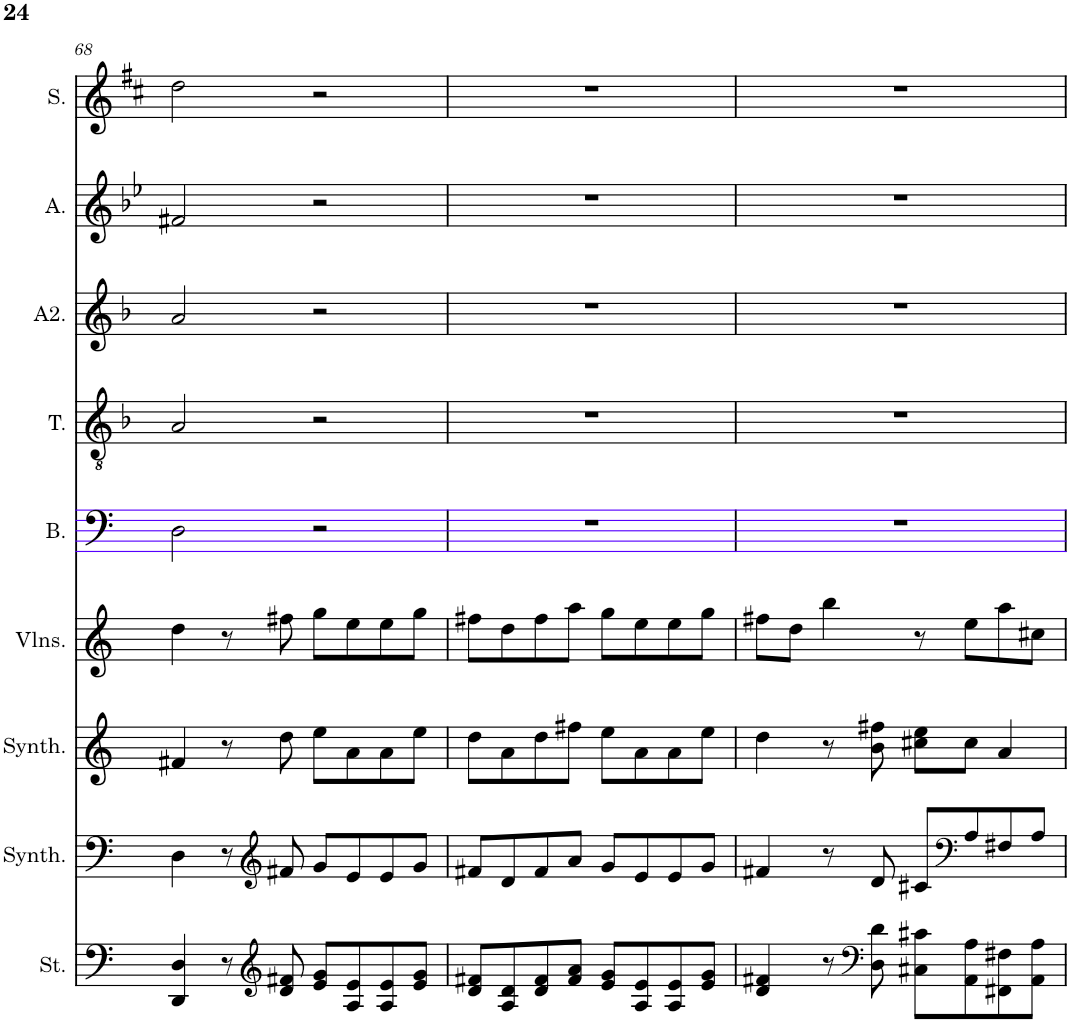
**kern	**kern	**kern	**kern	**kern	**kern	**kern	**kern	**kern
*part9	*part8	*part7	*part6	*part5	*part4	*part3	*part2	*part1
*staff9	*staff8	*staff7	*staff6	*staff5	*staff4	*staff3	*staff2	*staff1
*I"Cordes, D'Bass/Strings, etc	*I"Synthétiseur d'instruments à cordes, Synth strings, etc	*I"Synthétiseur d'instruments à cordes, Synth strings 2	*I"Violons, 1st violins	*I"Basse	*I"Ténor	*I"Alto 2	*I"Alto	*I"Soprano
*I'St.	*I'Synth.	*I'Synth.	*I'Vlns.	*I'B.	*I'T.	*I'A2.	*I'A.	*I'S.
!!LO:PB:g=z
*clefF4	*clefF4	*clefG2	*clefG2	*clefF4	*clefGv2	*clefG2	*clefG2	*clefG2
*k[]	*k[]	*k[]	*k[]	*k[]	*k[b-]	*k[b-]	*k[b-e-]	*k[f#c#]
*M4/4	*M4/4	*M4/4	*M4/4	*M4/4	*M4/4	*M4/4	*M4/4	*M4/4
=68	=68	=68	=68	=68	=68	=68	=68	=68
4DD/ 4D/	4D\	4f#X/	4dd\	2D\	2A/	2a/	2f#X/	2dd\
8r	8r	8r	8r	.	.	.	.	.
*clefG2	*clefG2	*	*	*	*	*	*	*
8d/ 8f#X/	8f#X/	8dd\	8ff#X\	.	.	.	.	.
8e/ 8g/L	8g/L	8ee\L	8gg\L	2r	2r	2r	2r	2r
8A/ 8e/	8e/	8a\	8ee\	.	.	.	.	.
8A/ 8e/	8e/	8a\	8ee\	.	.	.	.	.
8e/ 8g/J	8g/J	8ee\J	8gg\J	.	.	.	.	.
=69	=69	=69	=69	=69	=69	=69	=69	=69
8d/ 8f#X/L	8f#X/L	8dd\L	8ff#X\L	1r	1r	1r	1r	1r
8A/ 8d/	8d/	8a\	8dd\	.	.	.	.	.
8d/ 8f#/	8f#/	8dd\	8ff#\	.	.	.	.	.
8f#/ 8a/J	8a/J	8ff#X\J	8aa\J	.	.	.	.	.
8e/ 8g/L	8g/L	8ee\L	8gg\L	.	.	.	.	.
8A/ 8e/	8e/	8a\	8ee\	.	.	.	.	.
8A/ 8e/	8e/	8a\	8ee\	.	.	.	.	.
8e/ 8g/J	8g/J	8ee\J	8gg\J	.	.	.	.	.
=70	=70	=70	=70	=70	=70	=70	=70	=70
4d/ 4f#X/	4f#X/	4dd\	8ff#X\L	1r	1r	1r	1r	1r
.	.	.	8dd\J	.	.	.	.	.
8r	8r	8r	4bb\	.	.	.	.	.
*clefF4	*	*	*	*	*	*	*	*
8D\ 8d\	8d/	8b\ 8ff#X\	.	.	.	.	.	.
8C#X\ 8c#X\L	8c#X/L	8cc#X\ 8ee\L	8r	.	.	.	.	.
*	*clefF4	*	*	*	*	*	*	*
8AA\ 8A\	8A/	8cc#\J	8ee\L	.	.	.	.	.
8FF#X\ 8F#X\	8F#X/	4a/	8aa\	.	.	.	.	.
8AA\ 8A\J	8A/J	.	8cc#X\J	.	.	.	.	.
=	=	=	=	=	=	=	=	=
*-	*-	*-	*-	*-	*-	*-	*-	*-
